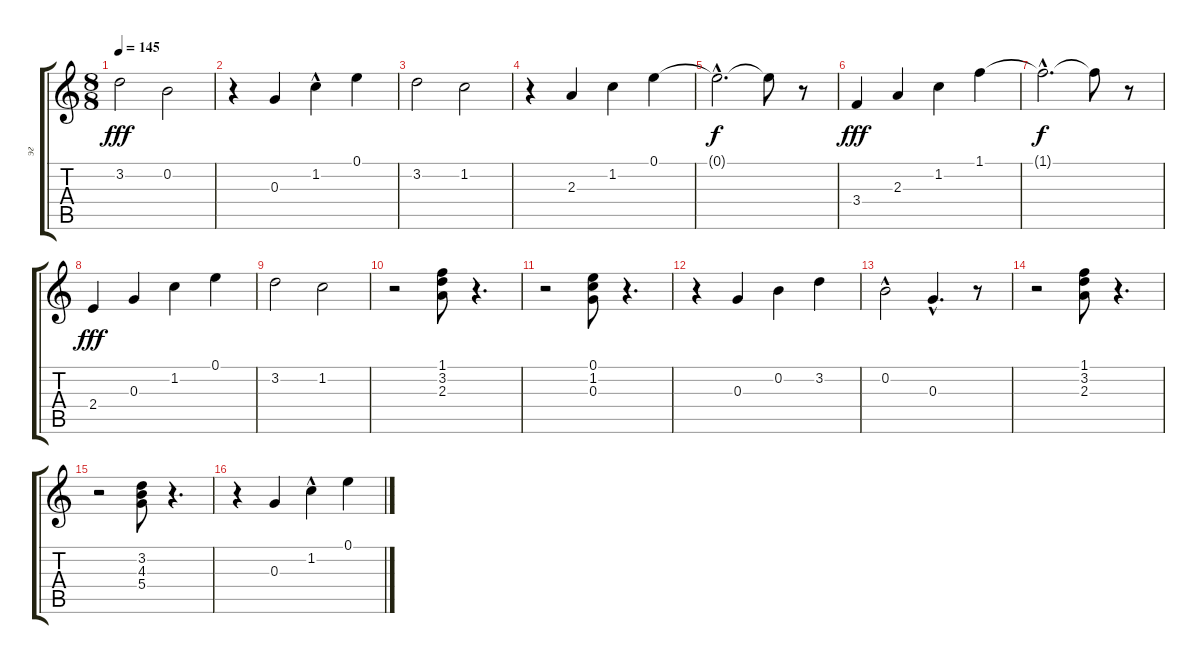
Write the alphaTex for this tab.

\track ("эг" "эг") {instrument electricguitarclean}
\staff {score tabs}
\tuning (E4 B3 G3 D3 A2 E2) {hide}
\ts (8 8)
\tempo 145
\clef g2
\ks c
3.2.2{dy fff} 0.2.2 |
r.4 0.3.4 1.2{hac}.4 0.1.4 |
3.2.2 1.2.2 |
r.4 2.3.4 1.2.4 0.1.4 |
0.1{hac t}.2{d dy f} 0.1{t}.8 r.8 |
3.4.4{dy fff} 2.3.4 1.2.4 1.1.4 |
1.1{hac t}.2{d dy f} 1.1{t}.8 r.8 |
2.4.4{dy fff} 0.3.4 1.2.4 0.1.4 |
3.2.2 1.2.2 |
r.2 (1.1 3.2 2.3).8 r.4{d} |
r.2 (0.1 1.2 0.3).8 r.4{d} |
r.4 0.3.4 0.2.4 3.2.4 |
0.2{hac}.2 0.3{hac}.4{d} r.8 |
r.2 (1.1 3.2 2.3).8 r.4{d} |
r.2 (3.2 4.3 5.4).8 r.4{d} |
r.4 0.3.4 1.2{hac}.4 0.1.4
